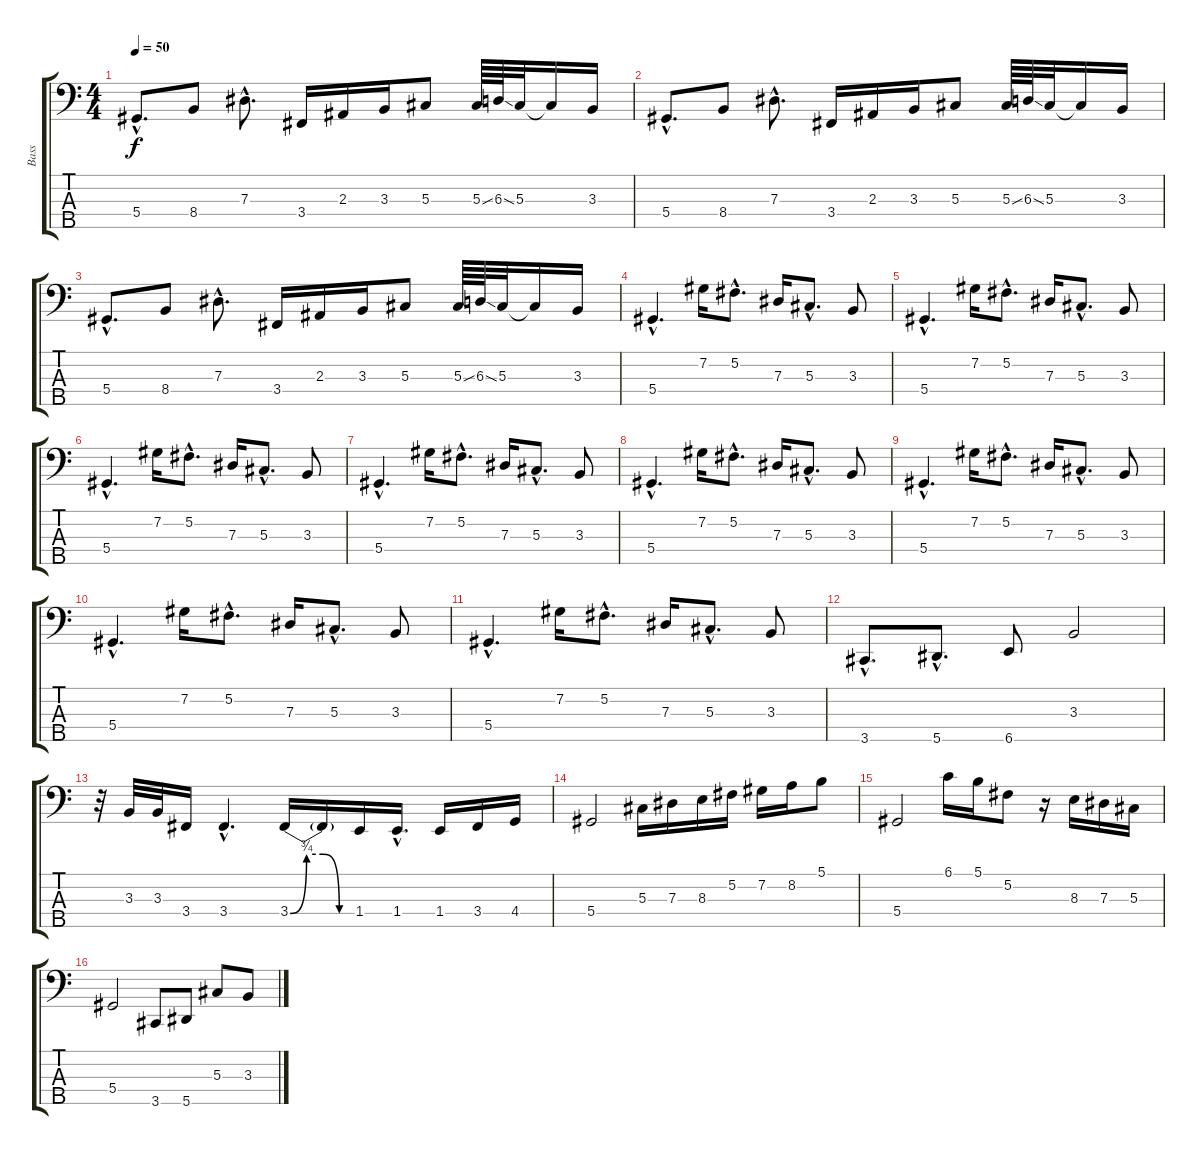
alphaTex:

\track ("Bass" "Bass") {instrument acousticbass}
\staff {score tabs}
\tuning (Gb2 Db2 Ab1 Eb1 Bb0) {hide}
\ts (4 4)
\tempo 50
\clef f4
\ks c
5.4{hac}.8{d dy f} 8.4.8 7.3{hac}.8{d} 3.4.16 2.3.16 3.3.16 5.3.8 5.3{ss}.64 6.3{ss}.64 5.3.32 5.3{t}.16 3.3.16 |
5.4{hac}.8{d} 8.4.8 7.3{hac}.8{d} 3.4.16 2.3.16 3.3.16 5.3.8 5.3{ss}.64 6.3{ss}.64 5.3.32 5.3{t}.16 3.3.16 |
5.4{hac}.8{d} 8.4.8 7.3{hac}.8{d} 3.4.16 2.3.16 3.3.16 5.3.8 5.3{ss}.64 6.3{ss}.64 5.3.32 5.3{t}.16 3.3.16 |
5.4{hac}.4{d} 7.2.16 5.2{hac}.8{d} 7.3.16 5.3{hac}.8{d} 3.3.8 |
5.4{hac}.4{d} 7.2.16 5.2{hac}.8{d} 7.3.16 5.3{hac}.8{d} 3.3.8 |
5.4{hac}.4{d} 7.2.16 5.2{hac}.8{d} 7.3.16 5.3{hac}.8{d} 3.3.8 |
5.4{hac}.4{d} 7.2.16 5.2{hac}.8{d} 7.3.16 5.3{hac}.8{d} 3.3.8 |
5.4{hac}.4{d} 7.2.16 5.2{hac}.8{d} 7.3.16 5.3{hac}.8{d} 3.3.8 |
5.4{hac}.4{d} 7.2.16 5.2{hac}.8{d} 7.3.16 5.3{hac}.8{d} 3.3.8 |
5.4{hac}.4{d} 7.2.16 5.2{hac}.8{d} 7.3.16 5.3{hac}.8{d} 3.3.8 |
5.4{hac}.4{d} 7.2.16 5.2{hac}.8{d} 7.3.16 5.3{hac}.8{d} 3.3.8 |
3.5{hac}.8{d} 5.5{hac}.8{d} 6.5.8 3.3.2 |
r.32 3.3.32 3.3.32 3.4.16 3.4{hac}.4{d} 3.4{be (custom 0 0 15 3 30 3 45 0 60 0)}.16 3.4{t}.16 1.4.16 1.4{hac}.16{d} 1.4.16 3.4.16 4.4.16 |
5.4.2 5.3.16 7.3.16 8.3.16 5.2.16 7.2.16 8.2.16 5.1.8 |
5.4.2 6.1.16 5.1.16 5.2.8 r.16 8.3.16 7.3.16 5.3.16 |
5.4.2 3.5.8 5.5.8 5.3.8 3.3.8
